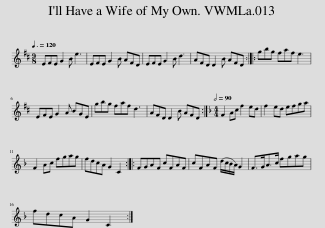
X:1
L:1/8
Q:3/8=120
M:9/8
I:linebreak $
K:D
V:1 treble
V:1
 EFE G2 B e3 | EFE G2 B AFD | EFE G2 B d3 | AFD D2 B AFD :: gbg faf e3 |$ %5
 EFE G2 A BGE | gbg faf d3 | AFD D2 B AFD :|[K:F][M:4/4][Q:1/2=90] F2 Ac f2 ed | f2 ed efga |$ %10
 F2 Ac fgag | fdcA G2 C2 :: FGAF cFAF | cFAF (d/c/B/A/) G2 | F>GA>c fgag |$ %15
 fdcA G2 C2 :| %16
